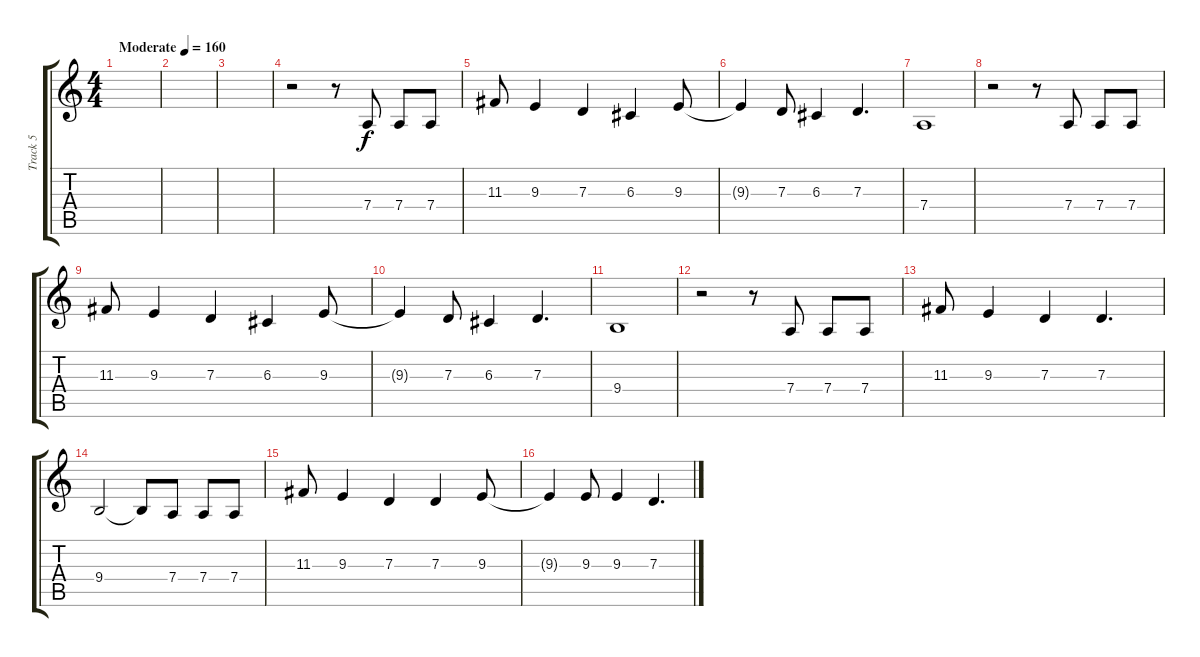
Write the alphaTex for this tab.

\track ("Track 5" "Track 5") {instrument flute}
\staff {score tabs}
\tuning (E4 B3 G3 D3 A2 E2) {hide}
\ts (4 4)
\tempo (160 "Moderate")
\clef g2
\ks c
|
|
|
r.2 r.8 7.4.8 7.4.8 7.4.8 |
11.3.8 9.3.4 7.3.4 6.3.4 9.3.8 |
9.3{t}.4 7.3.8 6.3.4 7.3.4{d} |
7.4.1 |
r.2 r.8 7.4.8 7.4.8 7.4.8 |
11.3.8 9.3.4 7.3.4 6.3.4 9.3.8 |
9.3{t}.4 7.3.8 6.3.4 7.3.4{d} |
9.4.1 |
r.2 r.8 7.4.8 7.4.8 7.4.8 |
11.3.8 9.3.4 7.3.4 7.3.4{d} |
9.4.2 9.4{t}.8 7.4.8 7.4.8 7.4.8 |
11.3.8 9.3.4 7.3.4 7.3.4 9.3.8 |
9.3{t}.4 9.3.8 9.3.4 7.3.4{d}
